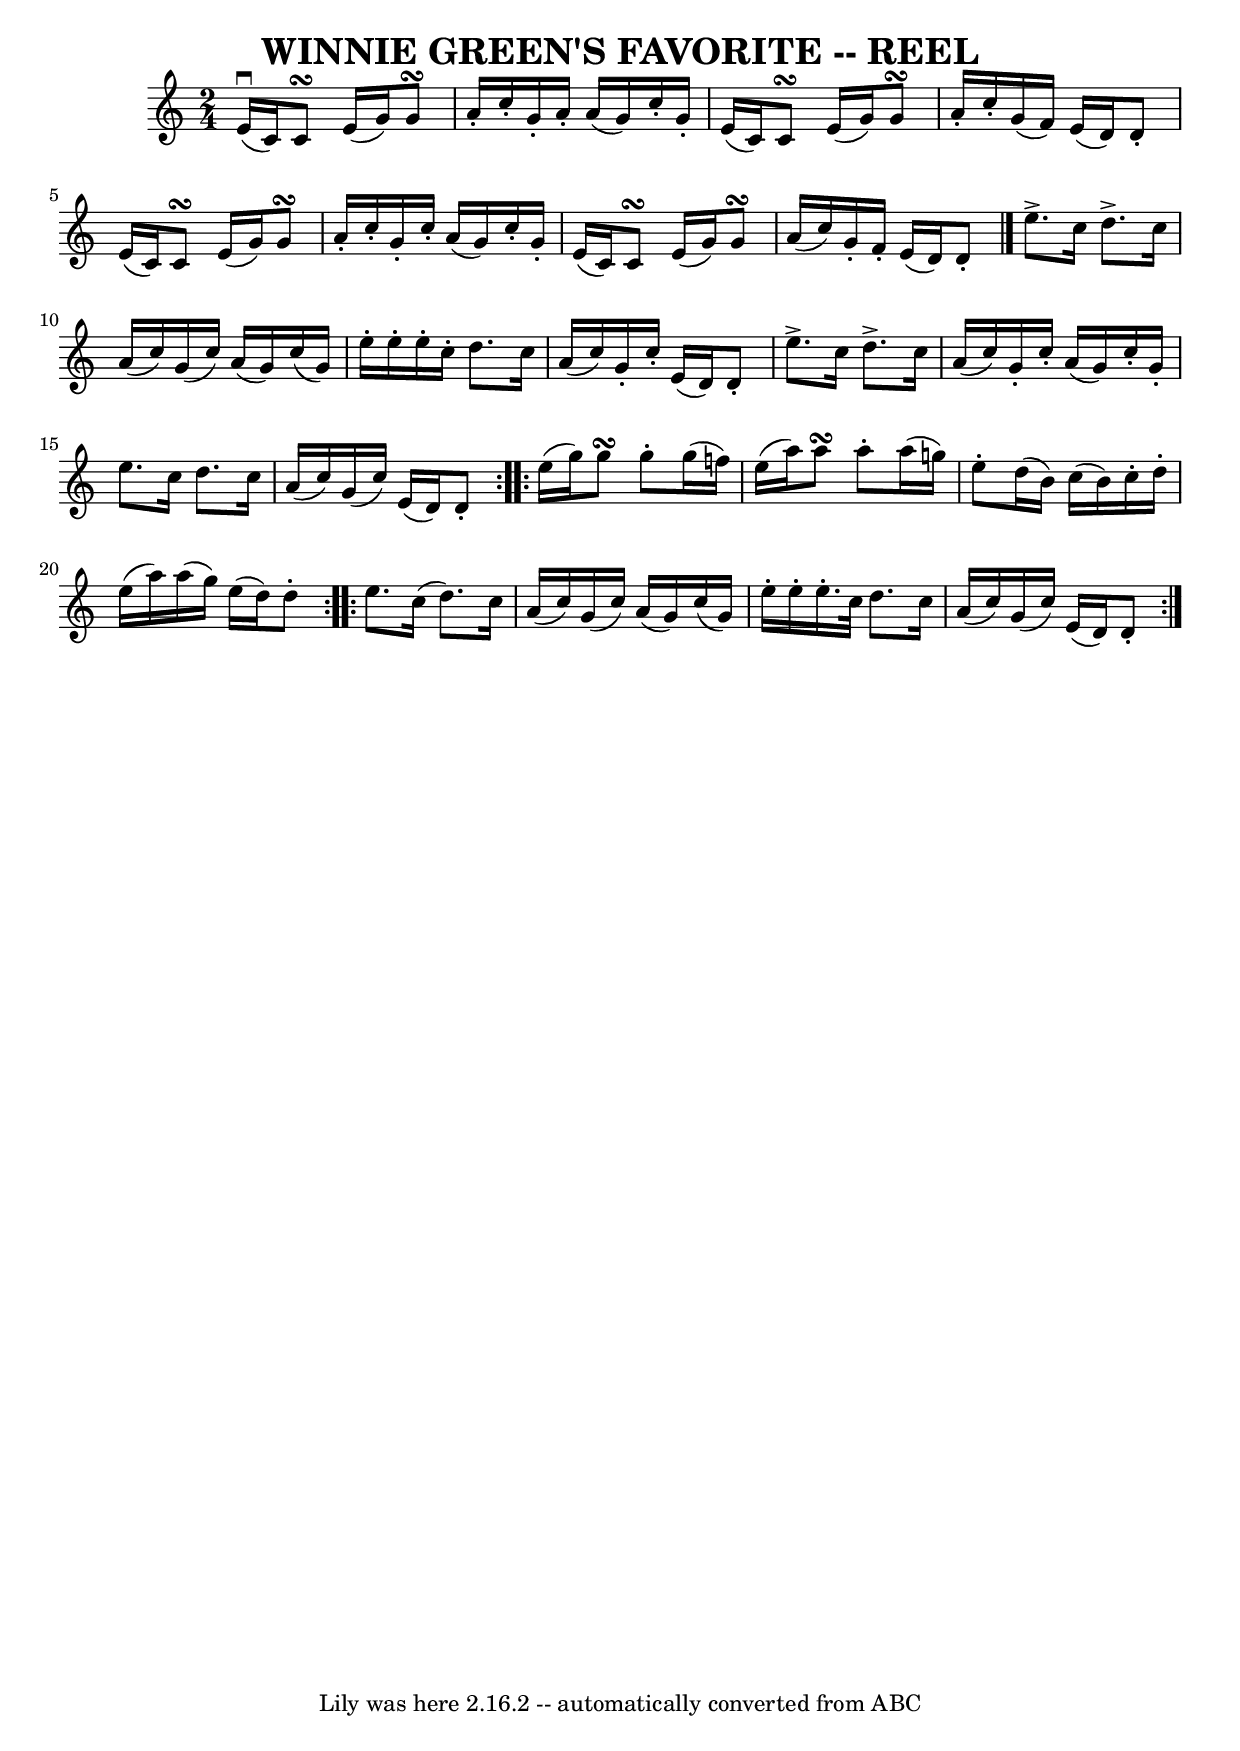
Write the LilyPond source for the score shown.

\version "2.16.2"
\include "Mammoth.ily"
\header {
  %% book = "Ryan's Mammoth Collection of Fiddle Tunes"
  crossRefNumber = "1"
  footnotes = ""
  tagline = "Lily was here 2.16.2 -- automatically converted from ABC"
  title = "WINNIE GREEN'S FAVORITE -- REEL"

}
voicedefault =  {


  \time 2/4 
  \key c \major
  e'16^\downbow(c'16) c'8\turn e'16 (
  g'16) g'8\turn    |
  a'16 -. c''16 -. g'16 -. a'16 -. a'16 
  (g'16) c''16 -. g'16 -.   |
  e'16 (c'16) c'8\turn    
  e'16 (g'16) g'8\turn    |
  a'16 -. c''16 -. g'16 (f'16  
  -) e'16 (d'16) d'8 -.   |
  e'16 (c'16) c'8\turn    
  e'16 (g'16) g'8\turn    |
  a'16 -. c''16 -. g'16 -. c''16 
  -. a'16 (g'16) c''16 -. g'16 -.   |
  e'16 (c'16)   
  c'8\turn e'16 (g'16) g'8\turn    |
  a'16 (c''16)   
  g'16 -. f'16 -. e'16 (d'16) d'8 -.   \bar "|."     

  \repeat volta 2 {
    e''8.^\accent c''16 d''8.^\accent c''16    
    |
    a'16 (c''16) g'16 (c''16) a'16 (g'16) c''16 
    (g'16)   |
    e''16 -. e''16 -. e''16 -. c''16 -. d''8.    
    c''16    |
    a'16 (c''16) g'16 -. c''16 -. e'16 (d'16) 
    d'8 -.   |
    e''8.^\accent c''16 d''8.^\accent c''16    
    |
    a'16 (c''16) g'16 -. c''16 -. a'16 (g'16) c''16 
    -. g'16 -.   |
    e''8. c''16 d''8. c''16    |
    a'16 (
    c''16) g'16 (c''16) e'16 (d'16) d'8 -.   
  }     

  \repeat volta 2 {
    e''16 (g''16) g''8\turn g''8 -. g''16 (
    f''!16)   |
    e''16 (a''16) a''8\turn a''8 -. a''16 (
    g''!16)   |
    e''8 -. d''16 (b'16) c''16 (b'16)   
    c''16 -. d''16 -.   |
    e''16 (a''16) a''16 (g''16)   
    e''16 (d''16) d''8 -.   
  }     
  \repeat volta 2 {
    e''8. c''16 (
    d''8.) c''16    |
    a'16 (c''16) g'16 (c''16) a'16 
    (g'16) c''16 (g'16)   |
    e''16 -. e''16 -. e''16. -.  
    c''32 d''8. c''16    |
    a'16 (c''16) g'16 (c''16)  
    e'16 (d'16) d'8 -.   
  }

}

\score{
  <<

    \context Staff="default"
    {
      \voicedefault 
      
    }

  >>
  \layout {
    
  }
  \midi {
  }

}
